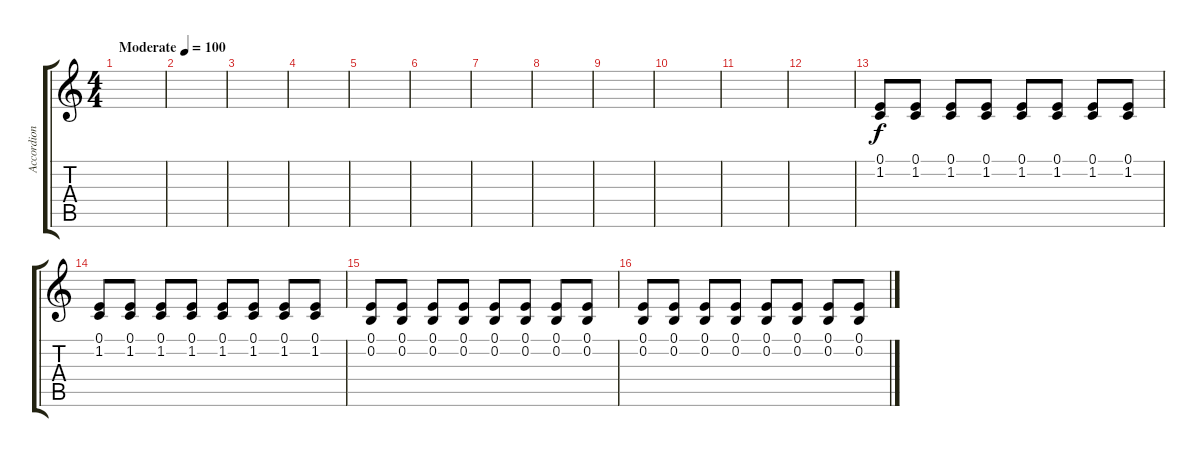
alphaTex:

\track ("Accordion" "Accordion") {instrument accordion}
\staff {score tabs}
\tuning (E4 B3 G3 D3 A2 E2) {hide}
\ts (4 4)
\tempo (100 "Moderate")
\clef g2
\ks c
|
|
|
|
|
|
|
|
|
|
|
|
(0.1 1.2).8 (0.1 1.2).8 (0.1 1.2).8 (0.1 1.2).8 (0.1 1.2).8 (0.1 1.2).8 (0.1 1.2).8 (0.1 1.2).8 |
(0.1 1.2).8 (0.1 1.2).8 (0.1 1.2).8 (0.1 1.2).8 (0.1 1.2).8 (0.1 1.2).8 (0.1 1.2).8 (0.1 1.2).8 |
(0.1 0.2).8 (0.1 0.2).8 (0.1 0.2).8 (0.1 0.2).8 (0.1 0.2).8 (0.1 0.2).8 (0.1 0.2).8 (0.1 0.2).8 |
(0.1 0.2).8 (0.1 0.2).8 (0.1 0.2).8 (0.1 0.2).8 (0.1 0.2).8 (0.1 0.2).8 (0.1 0.2).8 (0.1 0.2).8
